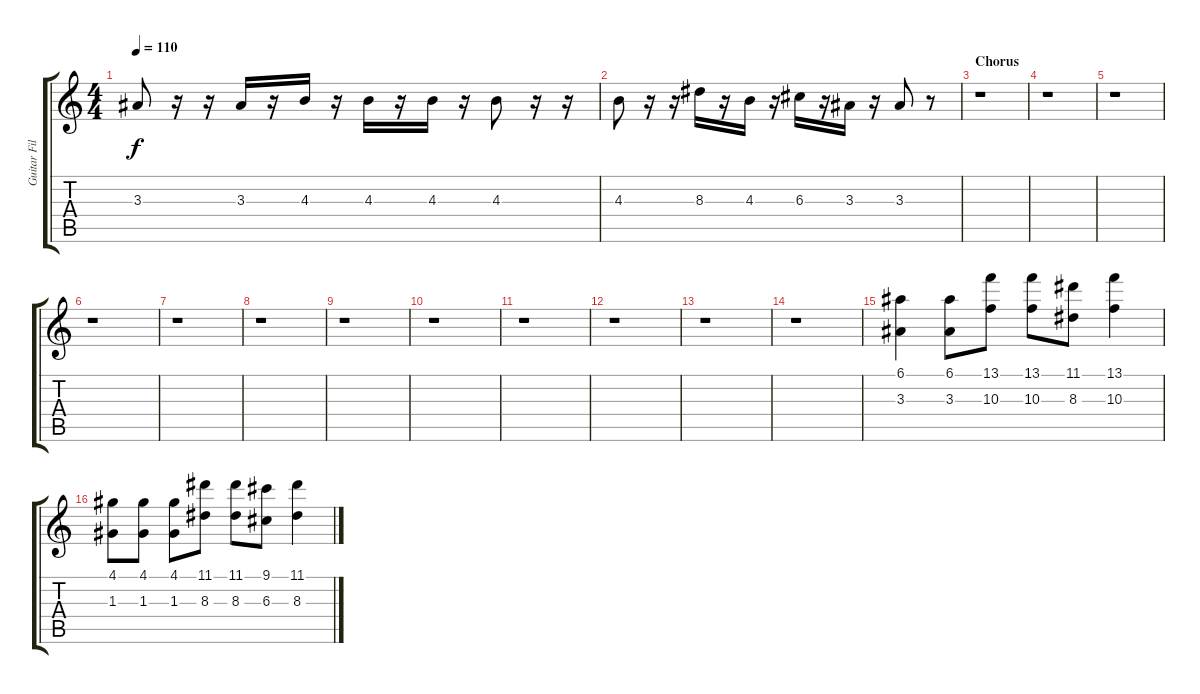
\track ("Guitar Fill / Keyboard" "Guitar Fil") {instrument overdrivenguitar}
\staff {score tabs}
\tuning (E4 B3 G3 D3 A2 D2) {hide}
\ts (4 4)
\tempo 110
\clef g2
\ks c
3.3.8{dy f} r.16 r.16 3.3.16 r.16 4.3.16 r.16 4.3.16 r.16 4.3.16 r.16 4.3.8 r.16 r.16 |
4.3.8 r.16 r.16 8.3.16 r.16 4.3.16 r.16 6.3.16 r.16 3.3.16 r.16 3.3.8 r.8 |
\section ("" "Chorus")
r.1 |
r.1 |
r.1 |
r.1 |
r.1 |
r.1 |
r.1 |
r.1 |
r.1 |
r.1 |
r.1 |
r.1 |
(6.1 3.3).4{volume 12 instrument stringensemble1} (6.1 3.3).8 (13.1 10.3).8 (13.1 10.3).8 (11.1 8.3).8 (13.1 10.3).4 |
(4.1 1.3).8 (4.1 1.3).8 (4.1 1.3).8 (11.1 8.3).8 (11.1 8.3).8 (9.1 6.3).8 (11.1 8.3).4
